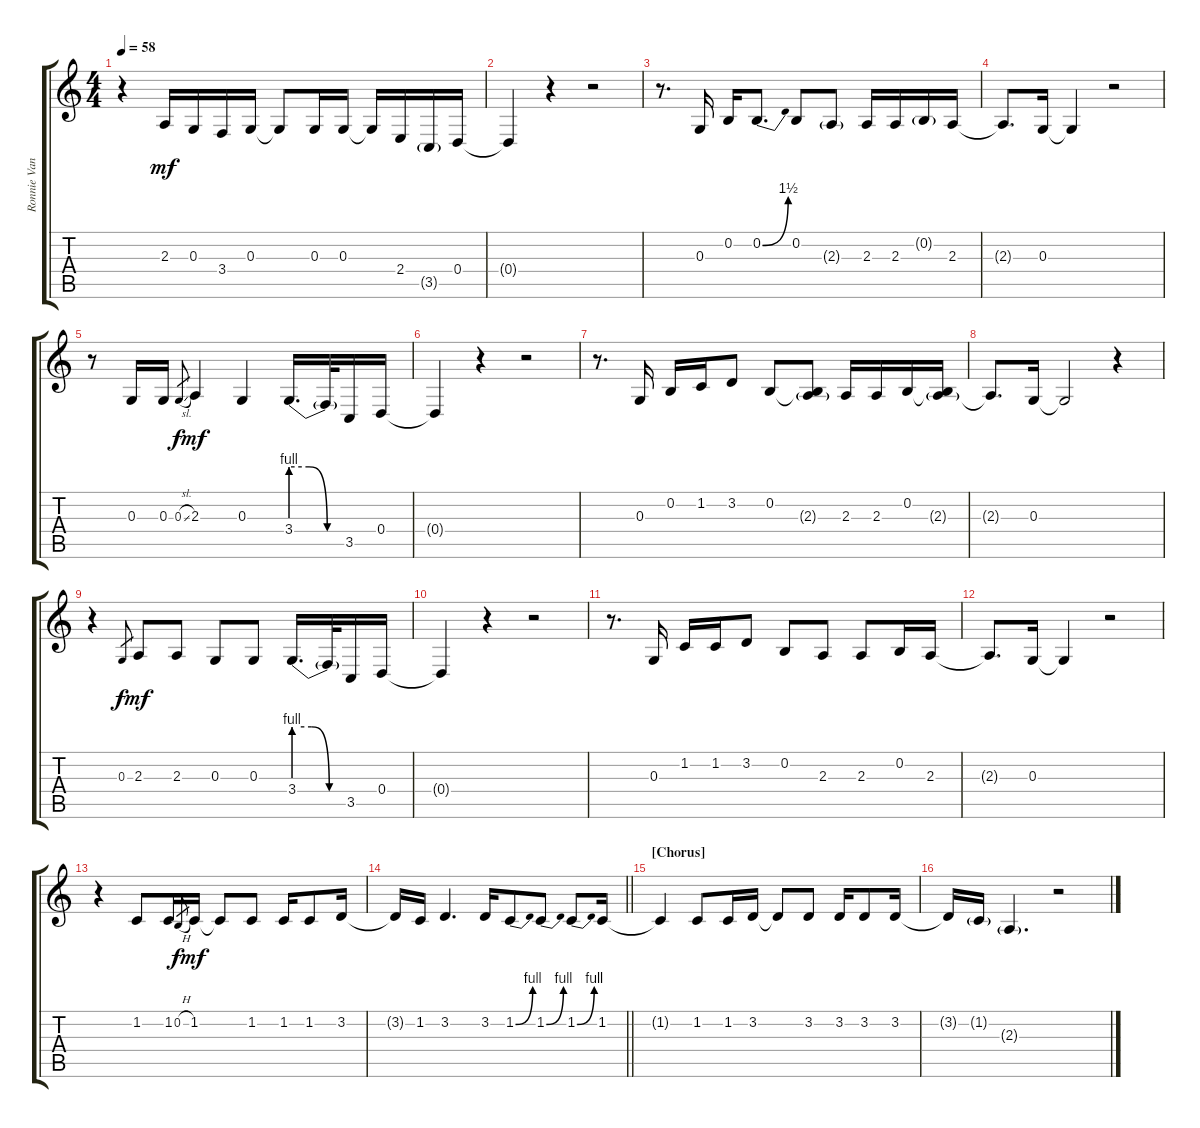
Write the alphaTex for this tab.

\track ("Ronnie Van Zant (Lead Vocals)" "Ronnie Van") {instrument lead2sawtooth}
\staff {score tabs}
\tuning (E4 B3 G3 D3 A2 E2) {hide}
\ts (4 4)
\tempo 58
\clef g2
\ks c
r.4{dy mf} 2.3.16 0.3.16 3.4.16 0.3.16 0.3{t}.8 0.3.16 0.3.16 0.3{t}.16 2.4.16 3.5{g}.16 0.4.16 |
0.4{t}.4 r.4 r.2 |
r.8{d} 0.3.16 0.2.16 0.2{be (bend 0 0 60 6)}.8{d} 0.2.8 2.3{g}.8 2.3.16 2.3.16 0.2{g}.16 2.3.16 |
2.3{t}.8{d} 0.3.16 0.3{t}.4 r.2 |
r.8 0.3.16 0.3.16 0.3{sl}.8{gr dy f} 2.3.4{dy mf} 0.3.4 3.4{be (custom 0 4 20 4 40 0 60 0)}.16{d} 3.4{t}.32 3.5.16 0.4.16 |
0.4{t}.4 r.4 r.2 |
r.8{d} 0.3.16 0.2.16 1.2.16 3.2.8 0.2.8 (0.2{t} 2.3{g}).8 2.3.16 2.3.16 0.2.16 (0.2{t} 2.3{g}).16 |
2.3{t}.8{d} 0.3.16 0.3{t}.2 r.4 |
r.4 0.3.8{gr dy f} 2.3.8{dy mf} 2.3.8 0.3.8 0.3.8 3.4{be (custom 0 4 20 4 40 0 60 0)}.16{d} 3.4{t}.32 3.5.16 0.4.16 |
0.4{t}.4 r.4 r.2 |
r.8{d} 0.3.16 1.2.16 1.2.16 3.2.8 0.2.8 2.3.8 2.3.8 0.2.16 2.3.16 |
2.3{t}.8{d} 0.3.16 0.3{t}.4 r.2 |
r.4{volume 16} 1.2.8 1.2.16 0.2{h}.8{gr dy f} 1.2.16{dy mf} 1.2{t}.8 1.2.8 1.2.16 1.2.8 3.2.16 |
\barLineRight lightlight
3.2{t}.16 1.2.16 3.2.4{d} 3.2.16 1.2{be (bend 0 0 60 4)}.8 1.2{be (bend 0 0 60 4)}.8 1.2{be (bend 0 0 60 4)}.8 1.2.16 |
\section ("" "[Chorus]")
1.2{t}.4 1.2.8 1.2.16 3.2.16 3.2{t}.8 3.2.8 3.2.16 3.2.8 3.2.16 |
3.2{t}.16 1.2{g}.16 2.3{g}.4{d} r.2
